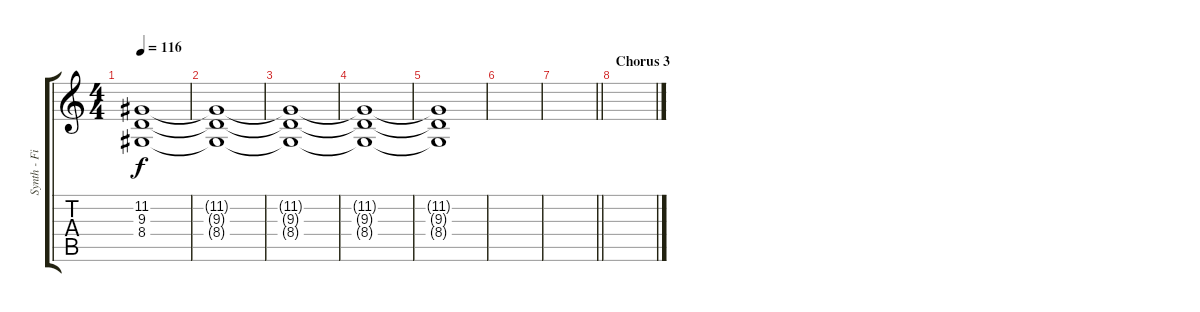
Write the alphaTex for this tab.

\track ("Synth - Fills 4" "Synth - Fi") {instrument choiraahs}
\staff {score tabs}
\tuning (D4 A3 F3 C3 G2 D2) {hide}
\ts (4 4)
\tempo 116
\clef g2
\ks c
(11.2{t} 9.3{t} 8.4{t}).1{dy f} |
(11.2{t} 9.3{t} 8.4{t}).1 |
(11.2{t} 9.3{t} 8.4{t}).1 |
(11.2{t} 9.3{t} 8.4{t}).1 |
(11.2{t} 9.3{t} 8.4{t}).1 |
|
\barLineRight lightlight
|
\section ("" "Chorus 3")
